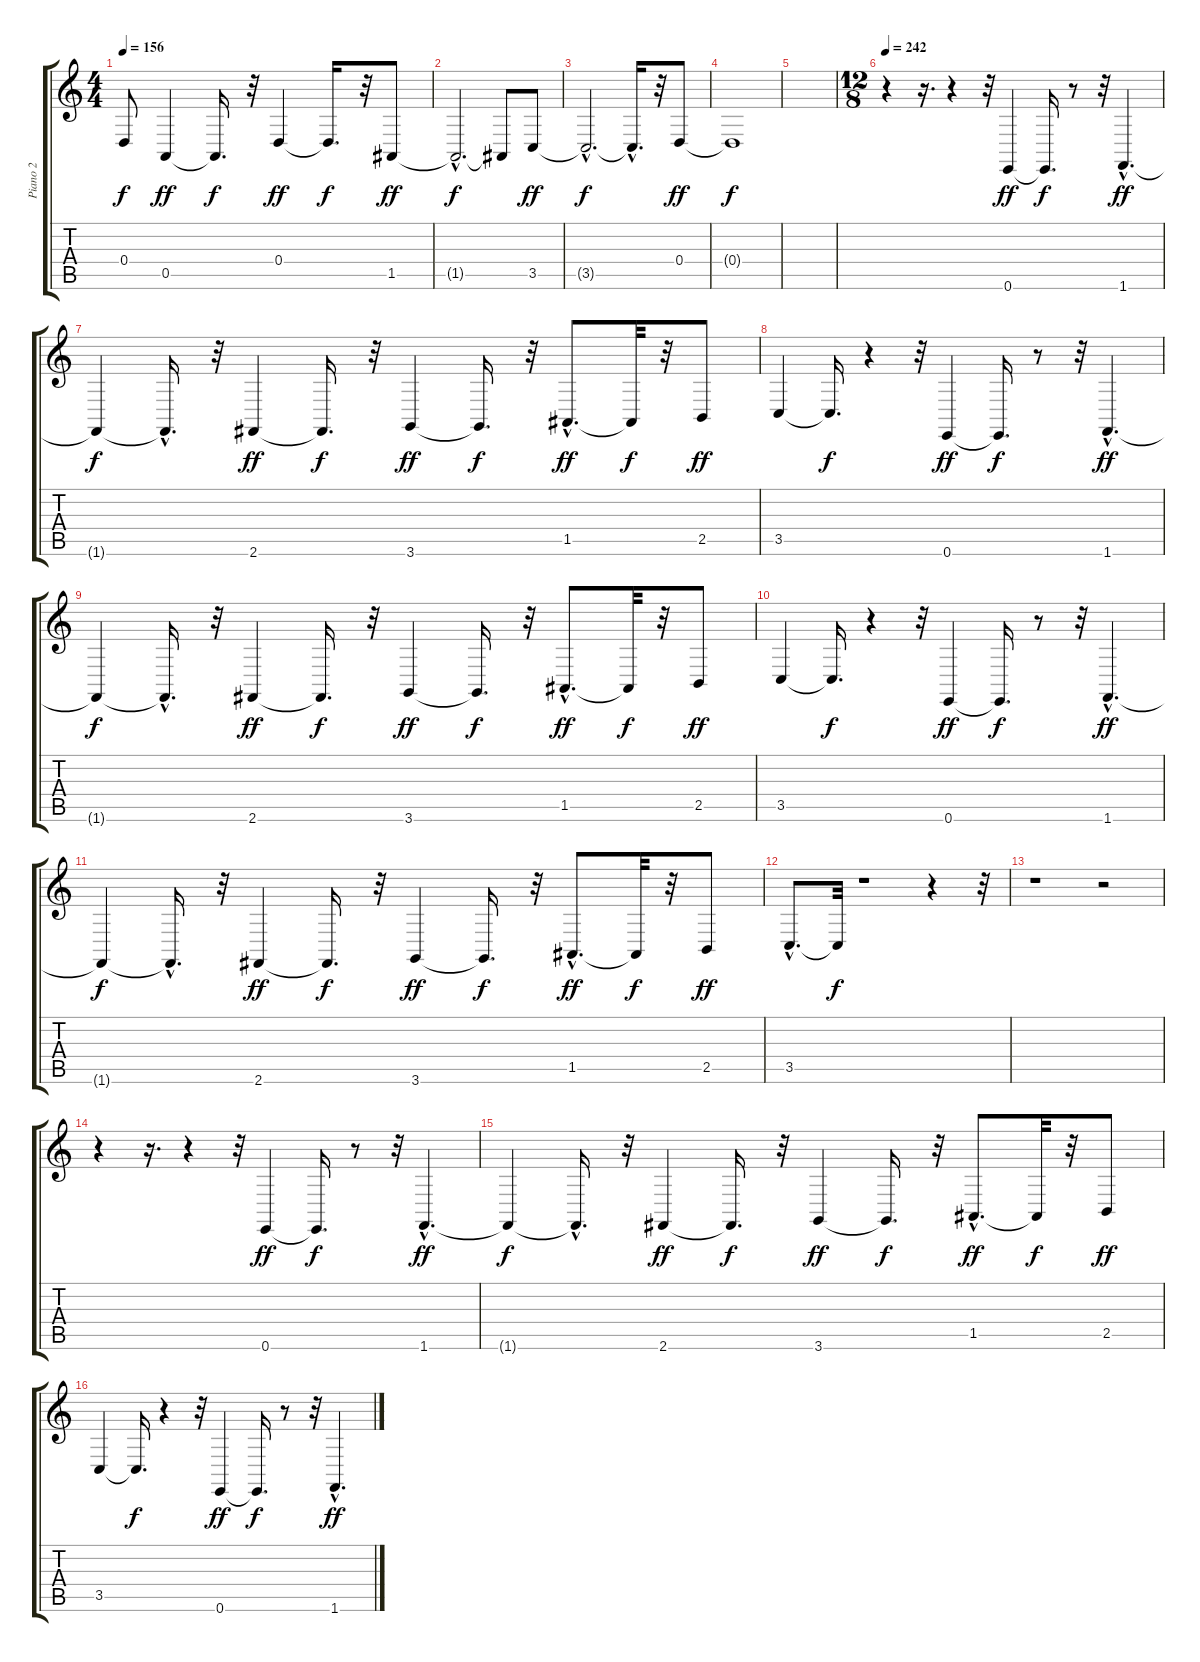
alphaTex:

\track ("Piano 2" "Piano 2") {instrument acousticgrandpiano}
\staff {score tabs}
\tuning (E4 B3 G3 D3 A2 E2) {hide}
\ts (4 4)
\tempo 156
\clef g2
\ks c
0.4{t}.8{dy f} 0.5.4{dy ff} 0.5{t}.16{d dy f} r.32 0.4.4{dy ff} 0.4{t}.16{d dy f} r.32 1.5.8{dy ff} |
1.5{hac t}.2{d dy f} 1.5{t}.8 3.5.8{dy ff} |
3.5{hac t}.2{d dy f} 3.5{hac t}.16{d} r.32 0.4.8{dy ff} |
0.4{t}.1{dy f} |
|
\ts (12 8)
\tempo 234
\tempo 242
r.4 r.16{d} r.4 r.32 0.6.4{dy ff} 0.6{t}.16{d dy f} r.8 r.32 1.6{hac}.4{d dy ff} |
1.6{t}.4{dy f} 1.6{hac t}.16{d} r.32 2.6.4{dy ff} 2.6{t}.16{d dy f} r.32 3.6.4{dy ff} 3.6{t}.16{d dy f} r.32 1.5{hac}.8{d dy ff} 1.5{t}.32{dy f} r.32 2.5.8{dy ff} |
3.5.4 3.5{t}.16{d dy f} r.4 r.32 0.6.4{dy ff} 0.6{t}.16{d dy f} r.8 r.32 1.6{hac}.4{d dy ff} |
1.6{t}.4{dy f} 1.6{hac t}.16{d} r.32 2.6.4{dy ff} 2.6{t}.16{d dy f} r.32 3.6.4{dy ff} 3.6{t}.16{d dy f} r.32 1.5{hac}.8{d dy ff} 1.5{t}.32{dy f} r.32 2.5.8{dy ff} |
3.5.4 3.5{t}.16{d dy f} r.4 r.32 0.6.4{dy ff} 0.6{t}.16{d dy f} r.8 r.32 1.6{hac}.4{d dy ff} |
1.6{t}.4{dy f} 1.6{hac t}.16{d} r.32 2.6.4{dy ff} 2.6{t}.16{d dy f} r.32 3.6.4{dy ff} 3.6{t}.16{d dy f} r.32 1.5{hac}.8{d dy ff} 1.5{t}.32{dy f} r.32 2.5.8{dy ff} |
3.5{hac}.8{d} 3.5{t}.32{dy f} r.1 r.4 r.32 |
r.1 r.2 |
r.4 r.16{d} r.4 r.32 0.6.4{dy ff} 0.6{t}.16{d dy f} r.8 r.32 1.6{hac}.4{d dy ff} |
1.6{t}.4{dy f} 1.6{hac t}.16{d} r.32 2.6.4{dy ff} 2.6{t}.16{d dy f} r.32 3.6.4{dy ff} 3.6{t}.16{d dy f} r.32 1.5{hac}.8{d dy ff} 1.5{t}.32{dy f} r.32 2.5.8{dy ff} |
3.5.4 3.5{t}.16{d dy f} r.4 r.32 0.6.4{dy ff} 0.6{t}.16{d dy f} r.8 r.32 1.6{hac}.4{d dy ff}
